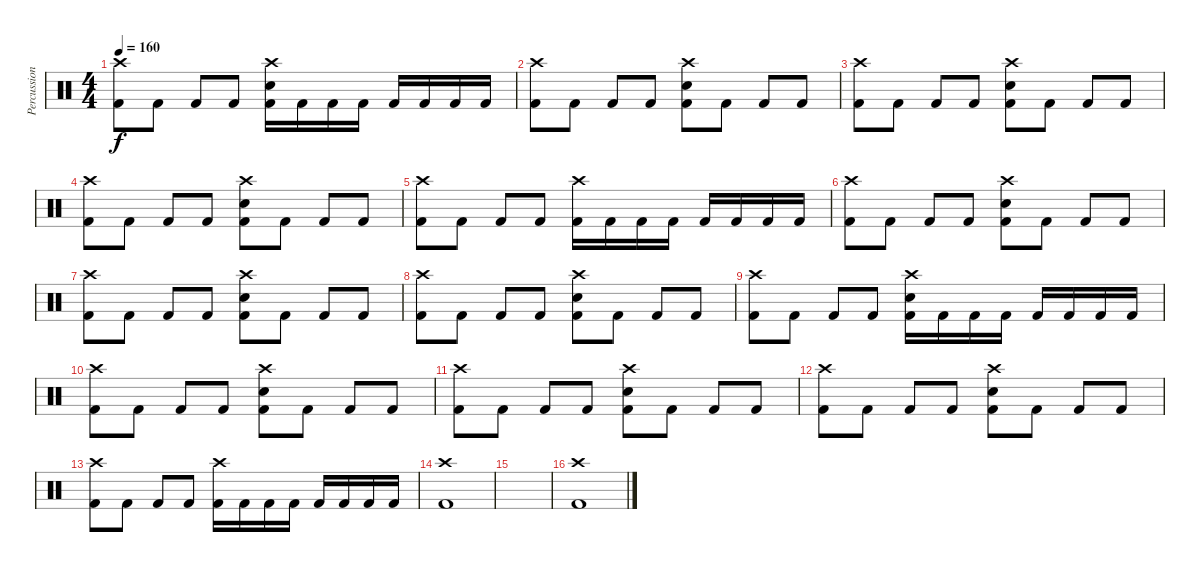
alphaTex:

\track ("Percussion" "Percussion") {instrument percussion}
\staff {score}
\articulation defaults
\ts (4 4)
\tempo 160
\clef neutral
\ks c
("Crash high (hit)" "Kick (hit) 2").8{dy f} "Kick (hit) 2".8 "Kick (hit) 2".8 "Kick (hit) 2".8 ("Crash high (hit)" "Snare (hit) 2" "Kick (hit) 2").16 "Kick (hit) 2".16 "Kick (hit) 2".16 "Kick (hit) 2".16 "Kick (hit) 2".16 "Kick (hit) 2".16 "Kick (hit) 2".16 "Kick (hit) 2".16 |
("Crash high (hit)" "Kick (hit) 2").8 "Kick (hit) 2".8 "Kick (hit) 2".8 "Kick (hit) 2".8 ("Crash high (hit)" "Snare (hit) 2" "Kick (hit) 2").8 "Kick (hit) 2".8 "Kick (hit) 2".8 "Kick (hit) 2".8 |
("Crash high (hit)" "Kick (hit) 2").8 "Kick (hit) 2".8 "Kick (hit) 2".8 "Kick (hit) 2".8 ("Crash high (hit)" "Snare (hit) 2" "Kick (hit) 2").8 "Kick (hit) 2".8 "Kick (hit) 2".8 "Kick (hit) 2".8 |
("Crash high (hit)" "Kick (hit) 2").8 "Kick (hit) 2".8 "Kick (hit) 2".8 "Kick (hit) 2".8 ("Crash high (hit)" "Snare (hit) 2" "Kick (hit) 2").8 "Kick (hit) 2".8 "Kick (hit) 2".8 "Kick (hit) 2".8 |
("Crash high (hit)" "Kick (hit) 2").8 "Kick (hit) 2".8 "Kick (hit) 2".8 "Kick (hit) 2".8 ("Crash high (hit)" "Kick (hit) 2").16 "Kick (hit) 2".16 "Kick (hit) 2".16 "Kick (hit) 2".16 "Kick (hit) 2".16 "Kick (hit) 2".16 "Kick (hit) 2".16 "Kick (hit) 2".16 |
("Crash high (hit)" "Kick (hit) 2").8 "Kick (hit) 2".8 "Kick (hit) 2".8 "Kick (hit) 2".8 ("Crash high (hit)" "Snare (hit) 2" "Kick (hit) 2").8 "Kick (hit) 2".8 "Kick (hit) 2".8 "Kick (hit) 2".8 |
("Crash high (hit)" "Kick (hit) 2").8 "Kick (hit) 2".8 "Kick (hit) 2".8 "Kick (hit) 2".8 ("Crash high (hit)" "Snare (hit) 2" "Kick (hit) 2").8 "Kick (hit) 2".8 "Kick (hit) 2".8 "Kick (hit) 2".8 |
("Crash high (hit)" "Kick (hit) 2").8 "Kick (hit) 2".8 "Kick (hit) 2".8 "Kick (hit) 2".8 ("Crash high (hit)" "Snare (hit) 2" "Kick (hit) 2").8 "Kick (hit) 2".8 "Kick (hit) 2".8 "Kick (hit) 2".8 |
("Crash high (hit)" "Kick (hit) 2").8 "Kick (hit) 2".8 "Kick (hit) 2".8 "Kick (hit) 2".8 ("Crash high (hit)" "Snare (hit) 2" "Kick (hit) 2").16 "Kick (hit) 2".16 "Kick (hit) 2".16 "Kick (hit) 2".16 "Kick (hit) 2".16 "Kick (hit) 2".16 "Kick (hit) 2".16 "Kick (hit) 2".16 |
("Crash high (hit)" "Kick (hit) 2").8 "Kick (hit) 2".8 "Kick (hit) 2".8 "Kick (hit) 2".8 ("Crash high (hit)" "Snare (hit) 2" "Kick (hit) 2").8 "Kick (hit) 2".8 "Kick (hit) 2".8 "Kick (hit) 2".8 |
("Crash high (hit)" "Kick (hit) 2").8 "Kick (hit) 2".8 "Kick (hit) 2".8 "Kick (hit) 2".8 ("Crash high (hit)" "Snare (hit) 2" "Kick (hit) 2").8 "Kick (hit) 2".8 "Kick (hit) 2".8 "Kick (hit) 2".8 |
("Crash high (hit)" "Kick (hit) 2").8 "Kick (hit) 2".8 "Kick (hit) 2".8 "Kick (hit) 2".8 ("Crash high (hit)" "Snare (hit) 2" "Kick (hit) 2").8 "Kick (hit) 2".8 "Kick (hit) 2".8 "Kick (hit) 2".8 |
("Crash high (hit)" "Kick (hit) 2").8 "Kick (hit) 2".8 "Kick (hit) 2".8 "Kick (hit) 2".8 ("Crash high (hit)" "Kick (hit) 2").16 "Kick (hit) 2".16 "Kick (hit) 2".16 "Kick (hit) 2".16 "Kick (hit) 2".16 "Kick (hit) 2".16 "Kick (hit) 2".16 "Kick (hit) 2".16 |
("Crash high (hit)" "Kick (hit) 2").1 |
|
("Crash high (hit)" "Kick (hit) 2").1
